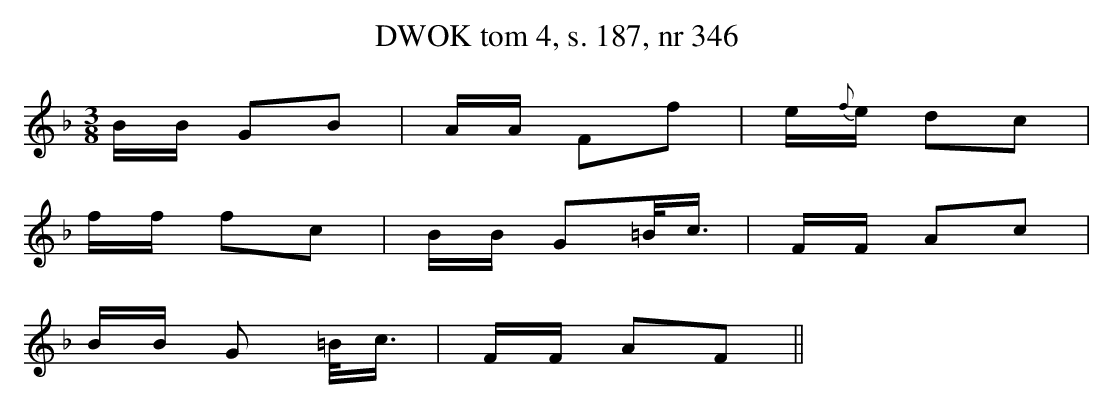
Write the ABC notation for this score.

X:1
T: DWOK tom 4, s. 187, nr 346
L: 1/16
M: 3/8
K: F
BB G2B2 | AA F2f2 | e{f}e d2c2 |
ff f2c2 | BB G2=B/c3/ | FF A2c2 |
BB G2 =B/c3/ | FF A2F2 ||
